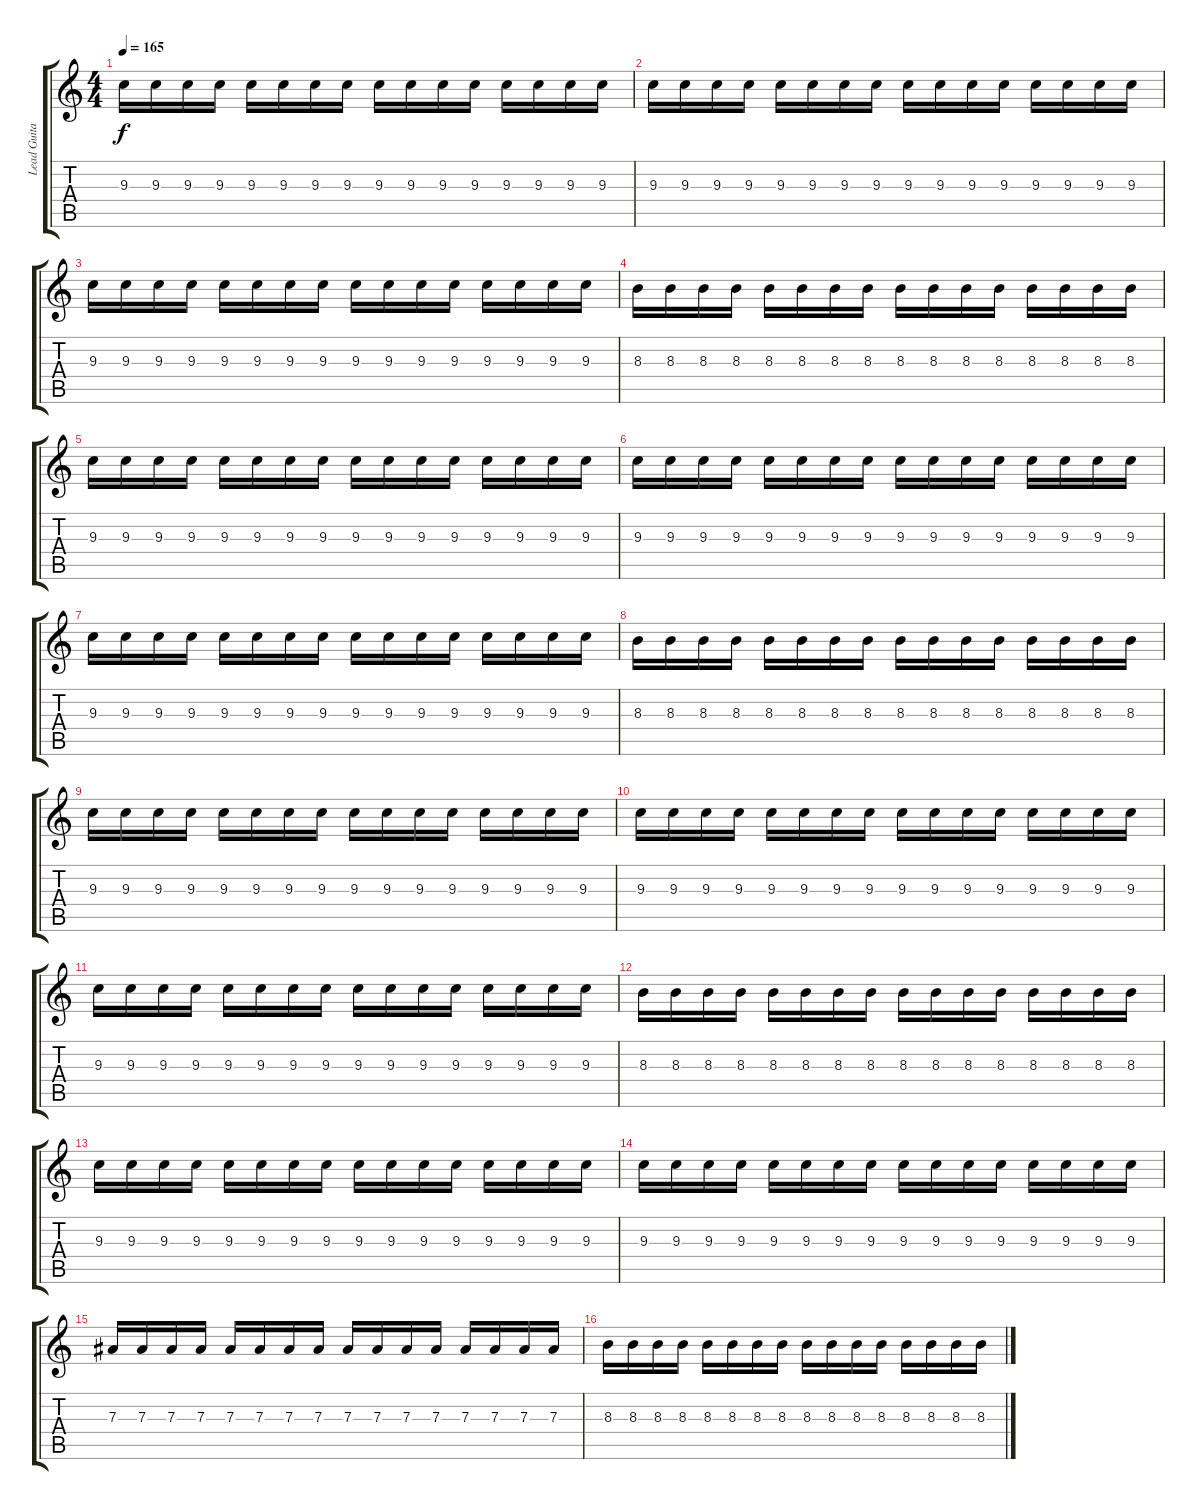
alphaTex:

\track ("Lead Guitar" "Lead Guita") {instrument distortionguitar}
\staff {score tabs}
\tuning (C4 G3 Eb3 Bb2 F2 C2) {hide}
\ts (4 4)
\tempo 165
\clef g2
\ks c
9.3.16{dy f} 9.3.16 9.3.16 9.3.16 9.3.16 9.3.16 9.3.16 9.3.16 9.3.16 9.3.16 9.3.16 9.3.16 9.3.16 9.3.16 9.3.16 9.3.16 |
9.3.16 9.3.16 9.3.16 9.3.16 9.3.16 9.3.16 9.3.16 9.3.16 9.3.16 9.3.16 9.3.16 9.3.16 9.3.16 9.3.16 9.3.16 9.3.16 |
9.3.16 9.3.16 9.3.16 9.3.16 9.3.16 9.3.16 9.3.16 9.3.16 9.3.16 9.3.16 9.3.16 9.3.16 9.3.16 9.3.16 9.3.16 9.3.16 |
8.3.16 8.3.16 8.3.16 8.3.16 8.3.16 8.3.16 8.3.16 8.3.16 8.3.16 8.3.16 8.3.16 8.3.16 8.3.16 8.3.16 8.3.16 8.3.16 |
9.3.16 9.3.16 9.3.16 9.3.16 9.3.16 9.3.16 9.3.16 9.3.16 9.3.16 9.3.16 9.3.16 9.3.16 9.3.16 9.3.16 9.3.16 9.3.16 |
9.3.16 9.3.16 9.3.16 9.3.16 9.3.16 9.3.16 9.3.16 9.3.16 9.3.16 9.3.16 9.3.16 9.3.16 9.3.16 9.3.16 9.3.16 9.3.16 |
9.3.16 9.3.16 9.3.16 9.3.16 9.3.16 9.3.16 9.3.16 9.3.16 9.3.16 9.3.16 9.3.16 9.3.16 9.3.16 9.3.16 9.3.16 9.3.16 |
8.3.16 8.3.16 8.3.16 8.3.16 8.3.16 8.3.16 8.3.16 8.3.16 8.3.16 8.3.16 8.3.16 8.3.16 8.3.16 8.3.16 8.3.16 8.3.16 |
9.3.16 9.3.16 9.3.16 9.3.16 9.3.16 9.3.16 9.3.16 9.3.16 9.3.16 9.3.16 9.3.16 9.3.16 9.3.16 9.3.16 9.3.16 9.3.16 |
9.3.16 9.3.16 9.3.16 9.3.16 9.3.16 9.3.16 9.3.16 9.3.16 9.3.16 9.3.16 9.3.16 9.3.16 9.3.16 9.3.16 9.3.16 9.3.16 |
9.3.16 9.3.16 9.3.16 9.3.16 9.3.16 9.3.16 9.3.16 9.3.16 9.3.16 9.3.16 9.3.16 9.3.16 9.3.16 9.3.16 9.3.16 9.3.16 |
8.3.16 8.3.16 8.3.16 8.3.16 8.3.16 8.3.16 8.3.16 8.3.16 8.3.16 8.3.16 8.3.16 8.3.16 8.3.16 8.3.16 8.3.16 8.3.16 |
9.3.16 9.3.16 9.3.16 9.3.16 9.3.16 9.3.16 9.3.16 9.3.16 9.3.16 9.3.16 9.3.16 9.3.16 9.3.16 9.3.16 9.3.16 9.3.16 |
9.3.16 9.3.16 9.3.16 9.3.16 9.3.16 9.3.16 9.3.16 9.3.16 9.3.16 9.3.16 9.3.16 9.3.16 9.3.16 9.3.16 9.3.16 9.3.16 |
7.3.16 7.3.16 7.3.16 7.3.16 7.3.16 7.3.16 7.3.16 7.3.16 7.3.16 7.3.16 7.3.16 7.3.16 7.3.16 7.3.16 7.3.16 7.3.16 |
8.3.16 8.3.16 8.3.16 8.3.16 8.3.16 8.3.16 8.3.16 8.3.16 8.3.16 8.3.16 8.3.16 8.3.16 8.3.16 8.3.16 8.3.16 8.3.16
